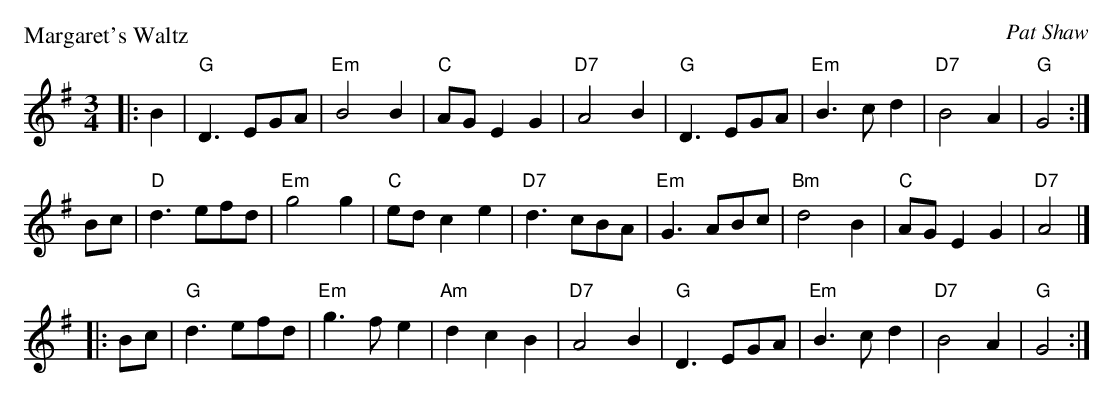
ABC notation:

X:1
P: Margaret's Waltz
C: Pat Shaw
M: 3/4
L: 1/8
K: G
|: B2 \
| "G"D3 EGA | "Em"B4 B2 | "C"AG E2 G2 | "D7"A4 B2 \
| "G"D3 EGA | "Em"B3 c d2 | "D7"B4 A2 | "G"G4 :|
y2 Bc \
| "D"d3 efd | "Em"g4 g2 | "C"ed c2 e2 | "D7"d3 cBA \
| "Em"G3 ABc | "Bm"d4 B2 | "C"AG E2 G2 | "D7"A4 |]
|: Bc \
| "G"d3 efd | "Em"g3 f e2 | "Am"d2 c2 B2 | "D7"A4 B2 \
| "G"D3 EGA | "Em"B3 c d2 | "D7"B4 A2 | "G"G4 :|
